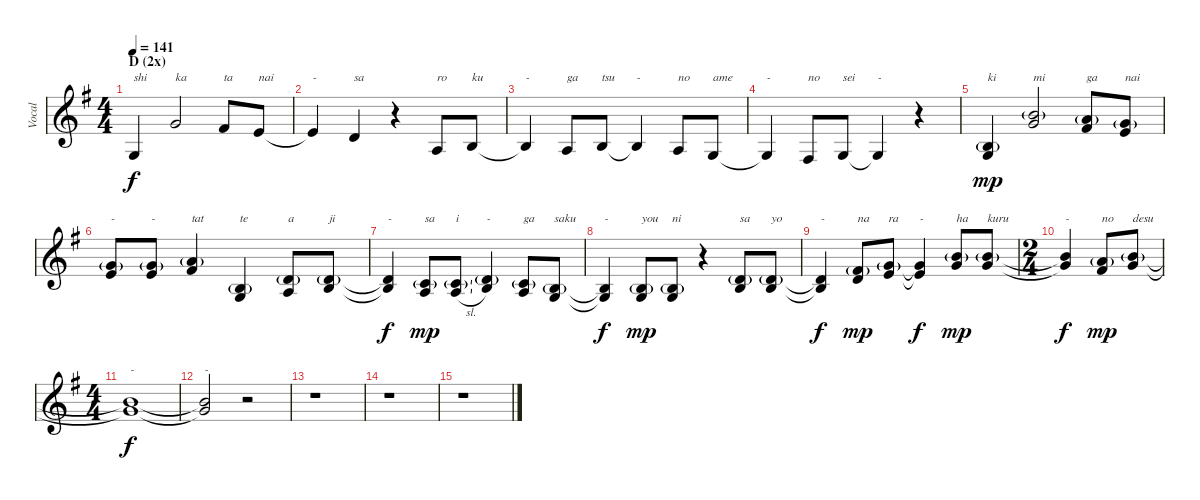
\track ("Vocal" "Vocal") {instrument clarinet}
\staff {score}
\tuning (E4 B3 G3 D3 A2 E2) {hide}
\ts (4 4)
\section ("" "D (2x)")
\tempo 141
\clef g2
\ks g
0.3.4{txt "shi" dy f} 3.1.2{txt "ka"} 2.1.8{txt "ta"} 0.1.8{txt "nai"} |
0.1{t}.4{txt "-"} 3.2.4{txt "sa"} r.4 2.3.8{txt "ro"} 0.2.8{txt "ku"} |
0.2{t}.4{txt "-"} 2.3.8{txt "ga"} 0.2.8{txt "tsu"} 0.2{t}.4{txt "-"} 2.3.8{txt "no"} 0.3.8{txt "ame"} |
0.3{t}.4{txt "-"} 4.4.8{txt "no"} 0.3.8{txt "sei"} 0.3{t}.4{txt "-"} r.4 |
(0.2{g} 0.3).4{txt "ki" dy mp} (7.1{g} 8.2).2{txt "mi"} (5.1{g} 7.2).8{txt "ga"} (3.1{g} 5.2).8{txt "nai"} |
(3.1{g} 5.2).8{txt "-"} (3.1{g} 5.2).8{txt "-"} (5.1{g} 7.2).4{txt "tat"} (0.2{g} 0.3).4{txt "te"} (3.2{g} 2.3).8{txt "a"} (3.2{g} 4.3).8{txt "ji"} |
(3.2{t} 4.3{t}).4{txt "-" dy f} (1.2{g} 2.3).8{txt "sa" dy mp} (1.2{sl g} 2.3{sl}).8{txt "i"} (3.2{g} 4.3).4{txt "-"} (1.2{g} 2.3).8{txt "ga"} (0.2{g} 0.3).8{txt "saku"} |
(0.2{t} 0.3{t}).4{txt "-" dy f} (4.3{g} 5.4).8{txt "you" dy mp} (4.3{g} 5.4).8{txt "ni"} r.4 (3.2{g} 4.3).8{txt "sa"} (3.2{g} 4.3).8{txt "yo"} |
(3.2{t} 4.3{t}).4{txt "-" dy f} (2.1{g} 3.2).8{txt "na" dy mp} (3.1{g} 5.2).8{txt "ra"} (3.1{t} 5.2{t}).4{txt "-" dy f} (7.1{g} 8.2).8{txt "ha" dy mp} (7.1{g} 8.2).8{txt "kuru"} |
\ts (2 4)
(7.1{t} 8.2{t}).4{txt "-" dy f} (5.1{g} 7.2).8{txt "no" dy mp} (7.1{g} 8.2).8{txt "desu"} |
\ts (4 4)
(7.1{t} 8.2{t}).1{txt "-" dy f} |
(7.1{t} 8.2{t}).2{txt "-"} r.2 |
r.1 |
r.1 |
r.1
